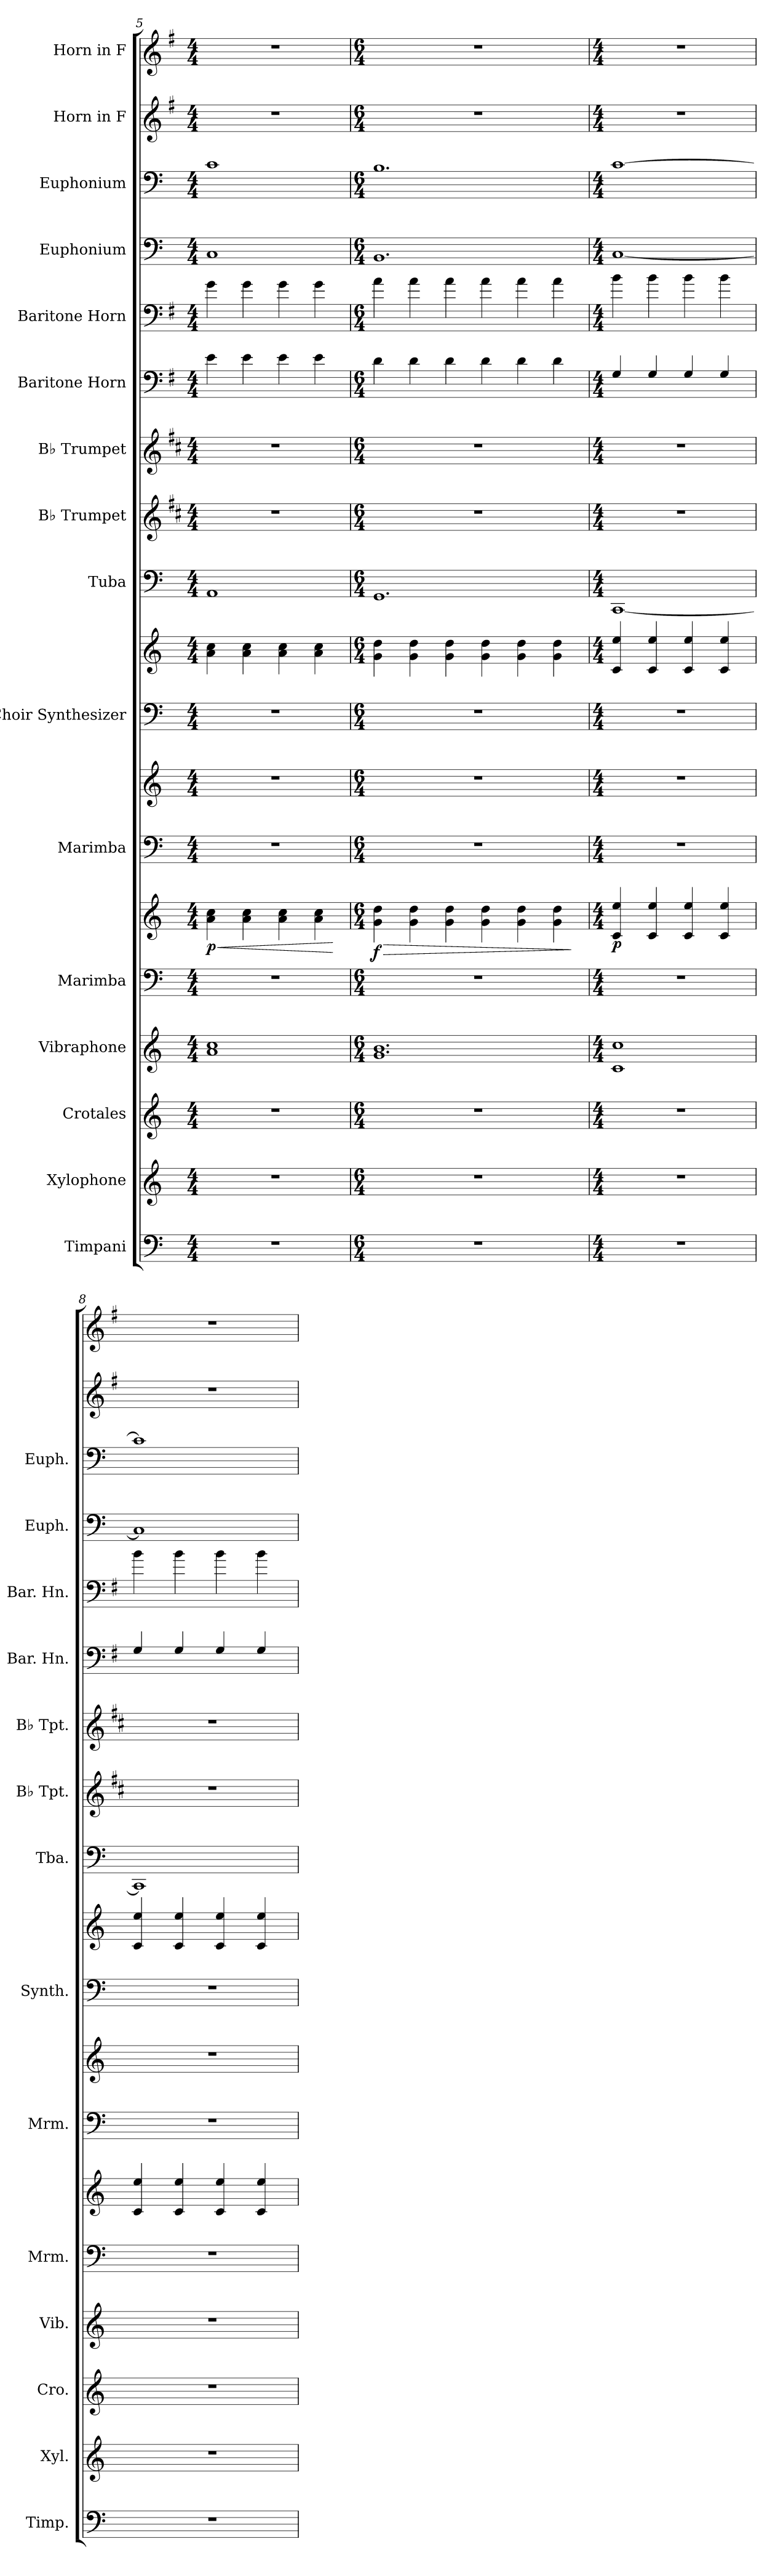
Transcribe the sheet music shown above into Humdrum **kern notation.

**kern	**kern	**kern	**kern	**kern	**kern	**dynam	**kern	**kern	**kern	**kern	**kern	**kern	**kern	**kern	**kern	**kern	**kern	**kern	**kern
*part16	*part15	*part14	*part13	*part12	*part12	*part12	*part11	*part11	*part10	*part10	*part9	*part8	*part7	*part6	*part5	*part4	*part3	*part2	*part1
*staff19	*staff18	*staff17	*staff16	*staff15	*staff14	*staff14/15	*staff13	*staff12	*staff11	*staff10	*staff9	*staff8	*staff7	*staff6	*staff5	*staff4	*staff3	*staff2	*staff1
*I"Timpani	*I"Xylophone	*I"Crotales	*I"Vibraphone	*I"Marimba	*	*	*I"Marimba	*	*I"Choir Synthesizer	*	*I"Tuba	*I"B♭ Trumpet	*I"B♭ Trumpet	*I"Baritone Horn	*I"Baritone Horn	*I"Euphonium	*I"Euphonium	*I"Horn in F	*I"Horn in F
*I'Timp.	*I'Xyl.	*I'Cro.	*I'Vib.	*I'Mrm.	*	*	*I'Mrm.	*	*I'Synth.	*	*I'Tba.	*I'B♭ Tpt.	*I'B♭ Tpt.	*I'Bar. Hn.	*I'Bar. Hn.	*I'Euph.	*I'Euph.	*	*
*clefF4	*clefG2	*clefG2	*clefG2	*clefF4	*clefG2	*	*clefF4	*clefG2	*clefF4	*clefG2	*clefF4	*clefG2	*clefG2	*clefF4	*clefF4	*clefF4	*clefF4	*clefG2	*clefG2
*	*ITrd-7c-12	*ITrd-14c-24	*	*	*	*	*	*	*	*	*	*ITrd1c2	*ITrd1c2	*ITrd4c7	*ITrd4c7	*	*	*ITrd4c7	*ITrd4c7
*k[]	*k[]	*k[]	*k[]	*k[]	*k[]	*	*k[]	*k[]	*k[]	*k[]	*k[]	*k[]	*k[]	*k[]	*k[]	*k[]	*k[]	*k[]	*k[]
*M4/4	*M4/4	*M4/4	*M4/4	*M4/4	*M4/4	*	*M4/4	*M4/4	*M4/4	*M4/4	*M4/4	*M4/4	*M4/4	*M4/4	*M4/4	*M4/4	*M4/4	*M4/4	*M4/4
=5	=5	=5	=5	=5	=5	=5	=5	=5	=5	=5	=5	=5	=5	=5	=5	=5	=5	=5	=5
!	!	!	!	!	!	!LO:HP:b	!	!	!	!	!	!	!	!	!	!	!	!	!
!	!	!	!	!	!	!LO:DY:n=1:b	!	!	!	!	!	!	!	!	!	!	!	!	!
1r	1r	1r	1a 1cc	1r	4a\ 4cc\	< p	1r	1r	1r	4a\ 4cc\	1AA	1r	1r	4A\	4c\	1C	1c	1r	1r
.	.	.	.	.	4a\ 4cc\	.	.	.	.	4a\ 4cc\	.	.	.	4A\	4c\	.	.	.	.
.	.	.	.	.	4a\ 4cc\	.	.	.	.	4a\ 4cc\	.	.	.	4A\	4c\	.	.	.	.
.	.	.	.	.	4a\ 4cc\	.	.	.	.	4a\ 4cc\	.	.	.	4A\	4c\	.	.	.	.
.	.	.	.	.	.	[	.	.	.	.	.	.	.	.	.	.	.	.	.
=6	=6	=6	=6	=6	=6	=6	=6	=6	=6	=6	=6	=6	=6	=6	=6	=6	=6	=6	=6
*M6/4	*M6/4	*M6/4	*M6/4	*M6/4	*M6/4	*	*M6/4	*M6/4	*M6/4	*M6/4	*M6/4	*M6/4	*M6/4	*M6/4	*M6/4	*M6/4	*M6/4	*M6/4	*M6/4
!	!	!	!	!	!	!LO:HP:b	!	!	!	!	!	!	!	!	!	!	!	!	!
!	!	!	!	!	!	!LO:DY:n=1:b	!	!	!	!	!	!	!	!	!	!	!	!	!
1.r	1.r	1.r	1.g 1.b	1.r	4g\ 4dd\	> f	1.r	1.r	1.r	4g\ 4dd\	1.GG	1.r	1.r	4G\	4d\	1.BB	1.B	1.r	1.r
.	.	.	.	.	4g\ 4dd\	.	.	.	.	4g\ 4dd\	.	.	.	4G\	4d\	.	.	.	.
.	.	.	.	.	4g\ 4dd\	.	.	.	.	4g\ 4dd\	.	.	.	4G\	4d\	.	.	.	.
.	.	.	.	.	4g\ 4dd\	.	.	.	.	4g\ 4dd\	.	.	.	4G\	4d\	.	.	.	.
.	.	.	.	.	4g\ 4dd\	.	.	.	.	4g\ 4dd\	.	.	.	4G\	4d\	.	.	.	.
.	.	.	.	.	4g\ 4dd\	.	.	.	.	4g\ 4dd\	.	.	.	4G\	4d\	.	.	.	.
.	.	.	.	.	.	]	.	.	.	.	.	.	.	.	.	.	.	.	.
=7	=7	=7	=7	=7	=7	=7	=7	=7	=7	=7	=7	=7	=7	=7	=7	=7	=7	=7	=7
*M4/4	*M4/4	*M4/4	*M4/4	*M4/4	*M4/4	*	*M4/4	*M4/4	*M4/4	*M4/4	*M4/4	*M4/4	*M4/4	*M4/4	*M4/4	*M4/4	*M4/4	*M4/4	*M4/4
!	!	!	!	!	!	!LO:DY:b	!	!	!	!	!	!	!	!	!	!	!	!	!
1r	1r	1r	1c 1cc	1r	4c/ 4ee/	p	1r	1r	1r	4c/ 4ee/	[1CC	1r	1r	4C/	4e\	[1C	[1c	1r	1r
.	.	.	.	.	4c/ 4ee/	.	.	.	.	4c/ 4ee/	.	.	.	4C/	4e\	.	.	.	.
.	.	.	.	.	4c/ 4ee/	.	.	.	.	4c/ 4ee/	.	.	.	4C/	4e\	.	.	.	.
.	.	.	.	.	4c/ 4ee/	.	.	.	.	4c/ 4ee/	.	.	.	4C/	4e\	.	.	.	.
=8	=8	=8	=8	=8	=8	=8	=8	=8	=8	=8	=8	=8	=8	=8	=8	=8	=8	=8	=8
1r	1r	1r	1r	1r	4c/ 4ee/	.	1r	1r	1r	4c/ 4ee/	1CC]	1r	1r	4C/	4e\	1C]	1c]	1r	1r
.	.	.	.	.	4c/ 4ee/	.	.	.	.	4c/ 4ee/	.	.	.	4C/	4e\	.	.	.	.
.	.	.	.	.	4c/ 4ee/	.	.	.	.	4c/ 4ee/	.	.	.	4C/	4e\	.	.	.	.
.	.	.	.	.	4c/ 4ee/	.	.	.	.	4c/ 4ee/	.	.	.	4C/	4e\	.	.	.	.
=	=	=	=	=	=	=	=	=	=	=	=	=	=	=	=	=	=	=	=
*-	*-	*-	*-	*-	*-	*-	*-	*-	*-	*-	*-	*-	*-	*-	*-	*-	*-	*-	*-
